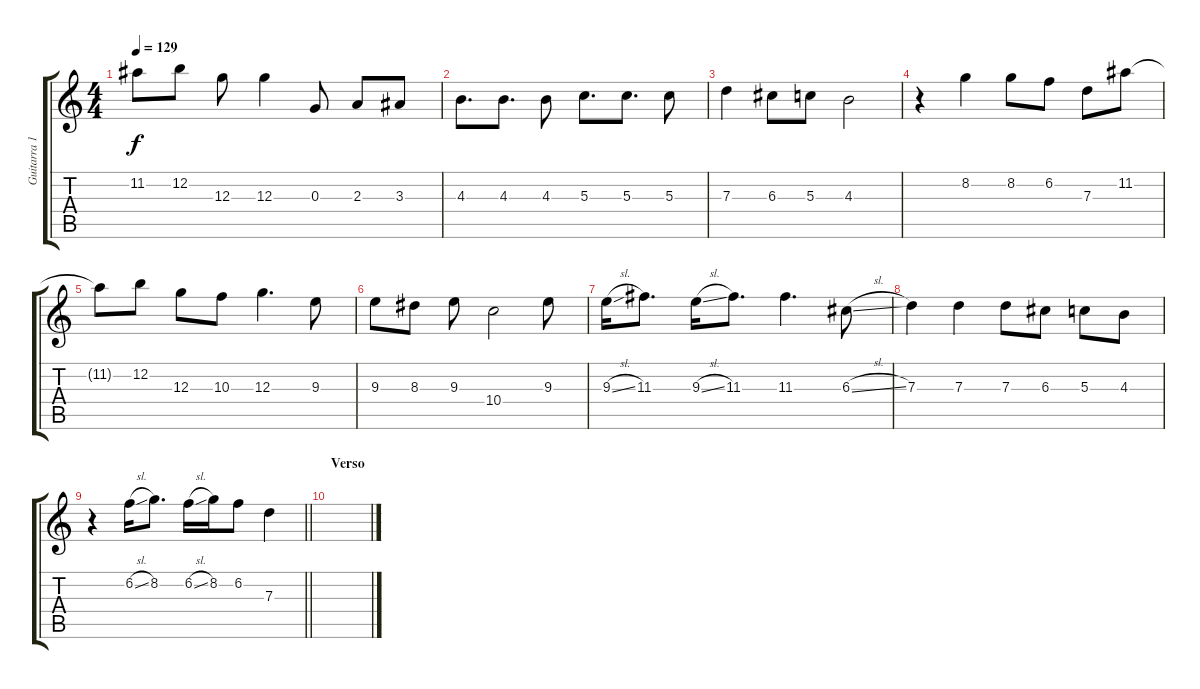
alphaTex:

\track ("Guitarra 1" "Guitarra 1") {instrument electricguitarjazz}
\staff {score tabs}
\tuning (E4 B3 G3 D3 A2 E2) {hide}
\ts (4 4)
\tempo 129
\clef g2
\ks c
11.2.8{dy f} 12.2.8 12.3.8 12.3.4 0.3.8 2.3.8 3.3.8 |
4.3.8{d} 4.3.8{d} 4.3.8 5.3.8{d} 5.3.8{d} 5.3.8 |
7.3.4 6.3.8 5.3.8 4.3.2 |
r.4 8.2.4 8.2.8 6.2.8 7.3.8 11.2.8 |
11.2{t}.8 12.2.8 12.3.8 10.3.8 12.3.4{d} 9.3.8 |
9.3.8 8.3.8 9.3.8 10.4.2 9.3.8 |
9.3{sl}.16 11.3.8{d} 9.3{sl}.16 11.3.8{d} 11.3.4{d} 6.3{sl}.8 |
7.3.4 7.3.4 7.3.8 6.3.8 5.3.8 4.3.8 |
\barLineRight lightlight
r.4 6.2{sl}.16 8.2.8{d} 6.2{sl}.16 8.2.16 6.2.8 7.3.4 |
\section ("" "Verso")
